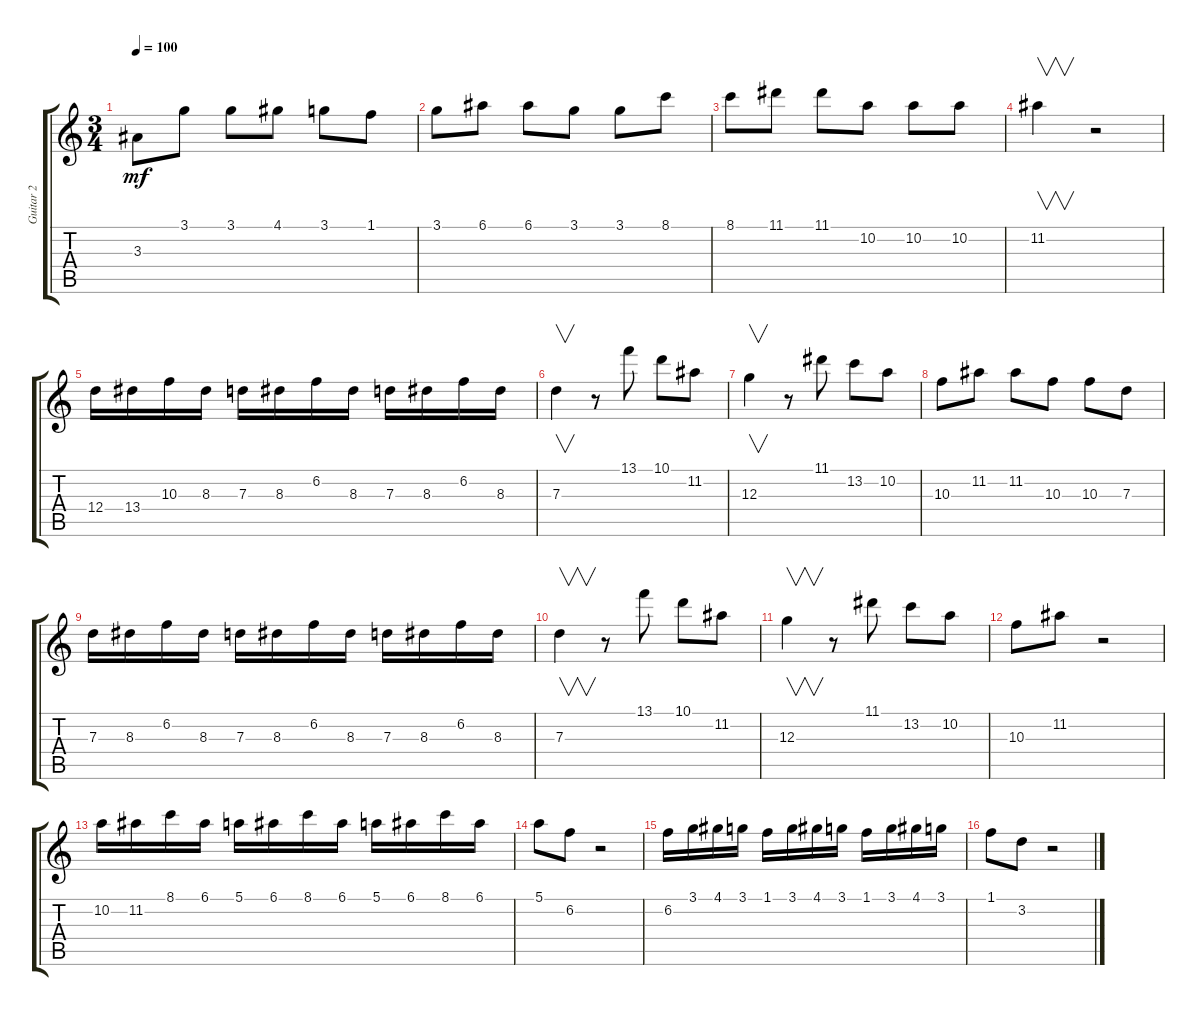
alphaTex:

\track ("Guitar 2" "Guitar 2") {instrument acousticguitarnylon}
\staff {score tabs}
\tuning (E4 B3 G3 D3 A2 E2) {hide}
\ts (3 4)
\tempo 100
\clef g2
\ks c
3.3.8{dy mf} 3.1.8 3.1.8 4.1.8 3.1.8 1.1.8 |
3.1.8 6.1.8 6.1.8 3.1.8 3.1.8 8.1.8 |
8.1.8 11.1.8 11.1.8 10.2.8 10.2.8 10.2.8 |
11.2.4{v} r.2 |
12.4.16 13.4.16 10.3.16 8.3.16 7.3.16 8.3.16 6.2.16 8.3.16 7.3.16 8.3.16 6.2.16 8.3.16 |
7.3.4{v} r.8 13.1.8 10.1.8 11.2.8 |
12.3.4{v} r.8 11.1.8 13.2.8 10.2.8 |
10.3.8 11.2.8 11.2.8 10.3.8 10.3.8 7.3.8 |
7.3.16 8.3.16 6.2.16 8.3.16 7.3.16 8.3.16 6.2.16 8.3.16 7.3.16 8.3.16 6.2.16 8.3.16 |
7.3.4{v} r.8 13.1.8 10.1.8 11.2.8 |
12.3.4{v} r.8 11.1.8 13.2.8 10.2.8 |
10.3.8 11.2.8 r.2 |
10.2.16 11.2.16 8.1.16 6.1.16 5.1.16 6.1.16 8.1.16 6.1.16 5.1.16 6.1.16 8.1.16 6.1.16 |
5.1.8 6.2.8 r.2 |
6.2.16 3.1.16 4.1.16 3.1.16 1.1.16 3.1.16 4.1.16 3.1.16 1.1.16 3.1.16 4.1.16 3.1.16 |
1.1.8 3.2.8 r.2
